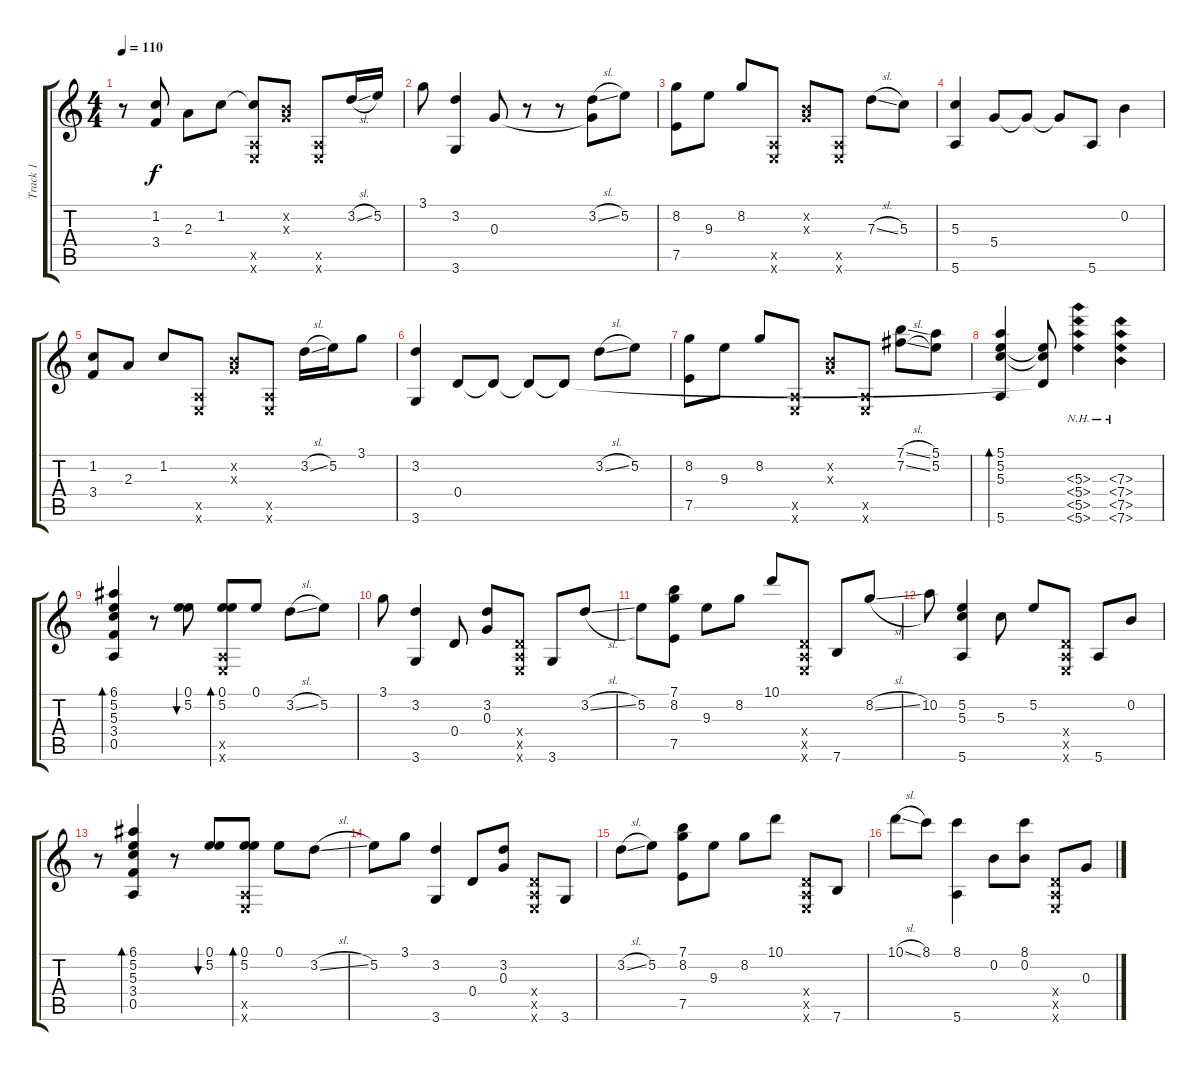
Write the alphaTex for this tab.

\track ("Track 1" "Track 1") {instrument acousticguitarsteel}
\staff {score tabs}
\tuning (E4 B3 G3 D3 A2 E2) {hide}
\ts (4 4)
\tempo 110
\clef g2
\ks c
r.8{dy f} (1.2 3.4).8 2.3.8 1.2.8 (1.2{t} 0.5{x} 0.6{x}).8 (0.2{x} 0.3{x}).8 (0.5{x} 0.6{x}).8 3.2{sl}.16 5.2.16 |
3.1.8 (3.2 3.6).4 0.3.8 r.8 r.8 (3.2{sl} 0.3{t}).8 5.2.8 |
(8.2 7.5).8 9.3.8 8.2.8 (0.5{x} 0.6{x}).8 (0.2{x} 0.3{x}).8 (0.5{x} 0.6{x}).8 7.3{sl}.8 5.3.8 |
(5.3 5.6).4 5.4.8 5.4{t}.8 5.4{t}.8 5.6.8 0.2.4 |
(1.2 3.4).8 2.3.8 1.2.8 (0.5{x} 0.6{x}).8 (0.2{x} 0.3{x}).8 (0.5{x} 0.6{x}).8 3.2{sl}.16 5.2.16 3.1.8 |
(3.2 3.6).4 0.4.8 0.4{t}.8 0.4{t}.8 0.4{t}.8 3.2{sl}.8 5.2.8 |
(8.2 7.5).8 9.3.8 8.2.8 (0.5{x} 0.6{x}).8 (0.2{x} 0.3{x}).8 (0.5{x} 0.6{x}).8 (7.1{sl} 7.2{sl}).8 (5.1 5.2).8 |
(5.1 5.2 5.3 5.6).4{bd 30} (5.2{t} 5.3{t} 0.4{t}).8 (5.3{nh} 5.4{nh} 5.5{nh} 5.6{nh}).4 (7.3{nh} 7.4{nh} 7.5{nh} 7.6{nh}).4 |
(6.1 5.2 5.3 3.4 0.5).4{bd 30} r.8 (0.1 5.2).8{bu 30} (0.1 5.2 0.5{x} 0.6{x}).8{bd 30} 0.1.8 3.2{sl}.8 5.2.8 |
3.1.8 (3.2 3.6).4 0.4.8 (3.2 0.3).8 (0.4{x} 0.5{x} 0.6{x}).8 3.6.8 3.2{sl}.8 |
5.2.8 (7.1 8.2 7.5).8 9.3.8 8.2.8 10.1.8 (0.4{x} 0.5{x} 0.6{x}).8 7.6.8 8.2{sl}.8 |
10.2.8 (5.2 5.3 5.6).4 5.3.8 5.2.8 (0.4{x} 0.5{x} 0.6{x}).8 5.6.8 0.2.8 |
r.8 (6.1 5.2 5.3 3.4 0.5).4{bd 30} r.8 (0.1 5.2).8{bu 30} (0.1 5.2 0.5{x} 0.6{x}).8{bd 30} 0.1.8 3.2{sl}.8 |
5.2.8 3.1.8 (3.2 3.6).4 0.4.8 (3.2 0.3).8 (0.4{x} 0.5{x} 0.6{x}).8 3.6.8 |
3.2{sl}.8 5.2.8 (7.1 8.2 7.5).8 9.3.8 8.2.8 10.1.8 (0.4{x} 0.5{x} 0.6{x}).8 7.6.8 |
10.1{sl}.8 8.1.8 (8.1 5.6).4 0.2.8 (8.1 0.2).8 (0.4{x} 0.5{x} 0.6{x}).8 0.3.8
